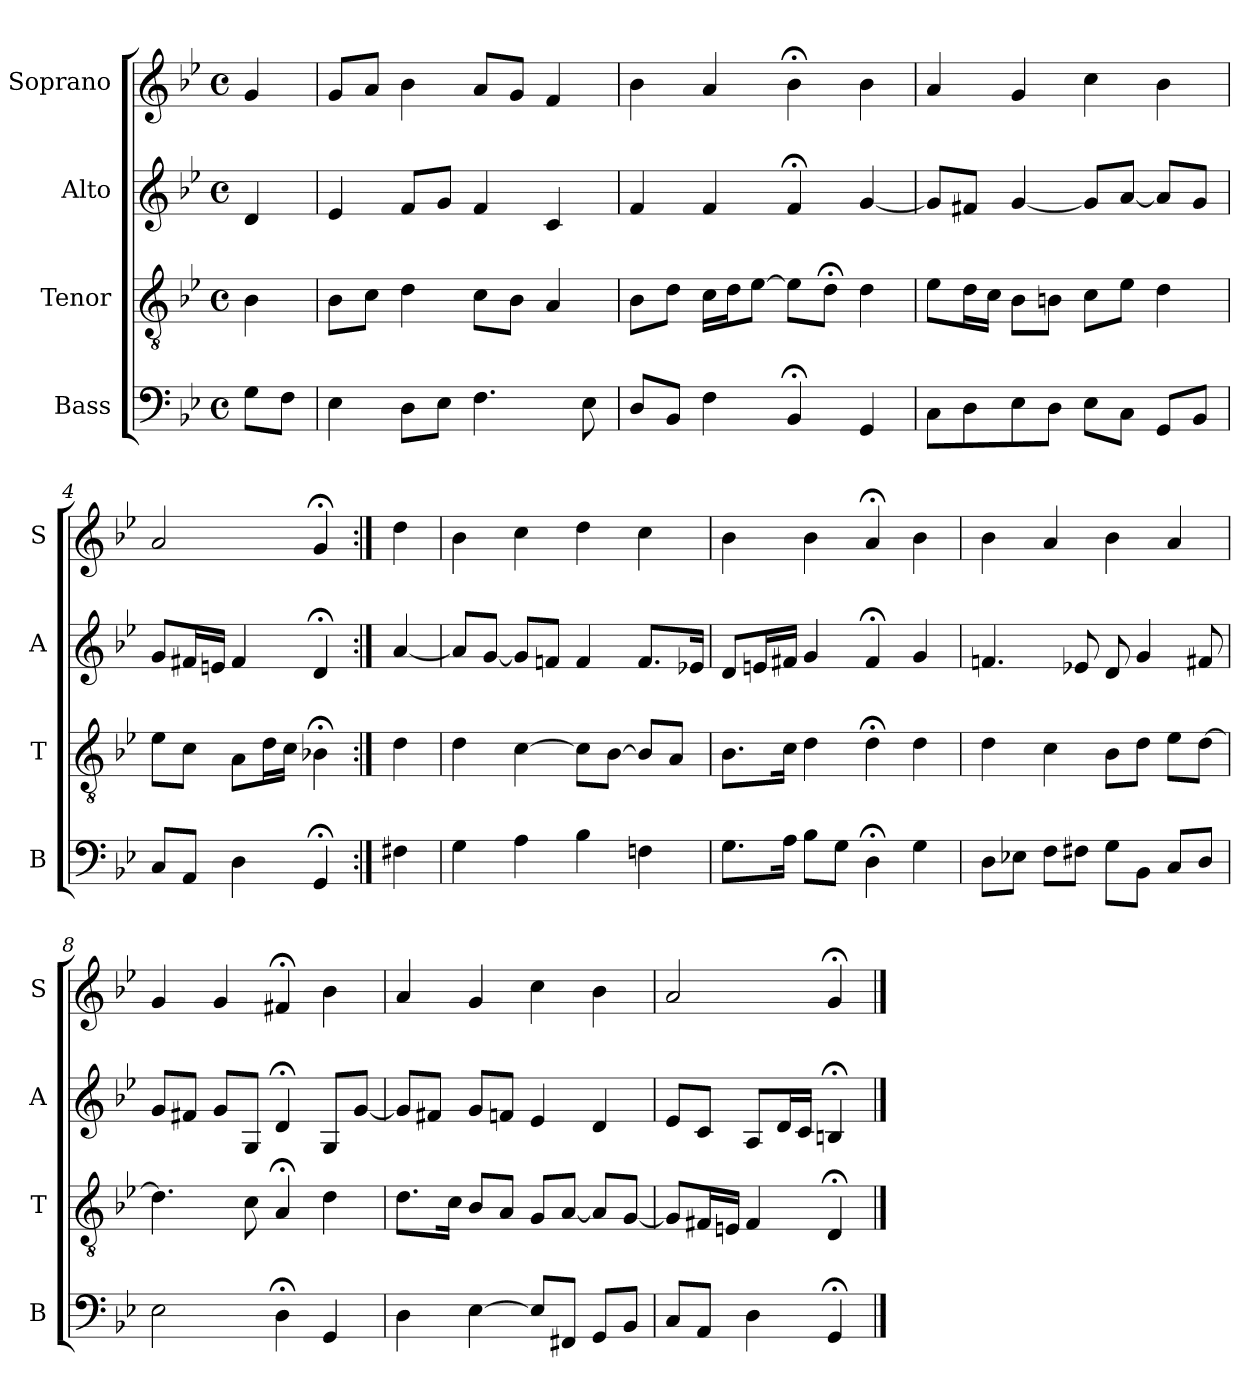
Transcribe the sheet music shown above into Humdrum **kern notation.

**kern	**kern	**kern	**kern
*part4	*part3	*part2	*part1
*staff4	*staff3	*staff2	*staff1
*I"Bass	*I"Tenor	*I"Alto	*I"Soprano
*I'B	*I'T	*I'A	*I'S
*clefF4	*clefGv2	*clefG2	*clefG2
*k[b-e-]	*k[b-e-]	*k[b-e-]	*k[b-e-]
*g:	*g:	*g:	*g:
*M4/4	*M4/4	*M4/4	*M4/4
*met(c)	*met(c)	*met(c)	*met(c)
*MM100	*MM100	*MM100	*MM100
=	=	=	=
8GL	4B-	4d	4g
8FJ	.	.	.
=1	=1	=1	=1
4E-	8B-L	4e-	8gL
.	8cJ	.	8aJ
8DL	4d	8fL	4b-
8E-J	.	8gJ	.
4.F	8cL	4f	8aL
.	8B-J	.	8gJ
.	4A	4c	4f
8E-	.	.	.
=2	=2	=2	=2
8DL	8B-L	4f	4b-
8BB-J	8dJ	.	.
4F	16cLL	4f	4a
.	16dJ	.	.
.	[8e-J	.	.
4BB-;<	8e-L]	4f;<	4b-;<
.	8d;<J	.	.
4GG	4d	[4g	4b-
=3	=3	=3	=3
8CL	8e-L	8gL]	4a
8D	16dL	8f#XJ	.
.	16cJJ	.	.
8E-	8B-L	[4g	4g
8DJ	8BnJ	.	.
8E-L	8cL	8gL]	4cc
8CJ	8e-J	[8aJ	.
8GGL	4d	8aL]	4b-
8BB-J	.	8gJ	.
=4	=4	=4	=4
8CL	8e-L	8gL	2a
8AAJ	8cJ	16f#XL	.
.	.	16enJJ	.
4D	8AL	4f#	.
.	16dL	.	.
.	16cJJ	.	.
4GG;<	4B-X;<	4d;<	4g;<
=:|!	=:|!	=:|!	=:|!
4F#X	4d	[4a	4dd
=5	=5	=5	=5
4G	4d	8aL]	4b-
.	.	[8gJ	.
4A	[4c	8gL]	4cc
.	.	8fnJ	.
4B-	8cL]	4f	4dd
.	[8B-J	.	.
4Fn	8B-L]	8.fL	4cc
.	8AJ	.	.
.	.	16e-XJk	.
=6	=6	=6	=6
8.GL	8.B-L	8dL	4b-
.	.	16enL	.
16AJk	16cJk	16f#XJJ	.
8B-L	4d	4g	4b-
8GJ	.	.	.
4D;<	4d;<	4f#;<	4a;<
4G	4d	4g	4b-
=7	=7	=7	=7
8DL	4d	4.fn	4b-
8E-XJ	.	.	.
8FL	4c	.	4a
8F#XJ	.	8e-X	.
8GL	8B-L	8d	4b-
8BB-J	8dJ	4g	.
8CL	8e-L	.	4a
8DJ	[8dJ	8f#X	.
=8	=8	=8	=8
2E-	4.d]	8gL	4g
.	.	8f#XJ	.
.	.	8gL	4g
.	8c	8GJ	.
4D;<i	4A;<i	4d;<	4f#X;<
4GGi	4di	8GL	4b-
.	.	[8gJ	.
=9	=9	=9	=9
4D	8.dL	8gL]	4a
.	.	8f#XJ	.
.	16cJk	.	.
[4E-	8B-L	8gL	4g
.	8AJ	8fnJ	.
8E-L]	8GL	4e-	4cc
8FF#XJ	[8AJ	.	.
8GGL	8AL]	4d	4b-
8BB-J	[8GJ	.	.
=10	=10	=10	=10
8CL	8GL]	8e-L	2a
8AAJ	16F#XL	8cJ	.
.	16EnJJ	.	.
4D	4F#	8AL	.
.	.	16dL	.
.	.	16cJJ	.
4GG;<	4D;<	4Bn;<	4g;<
==	==	==	==
*-	*-	*-	*-
